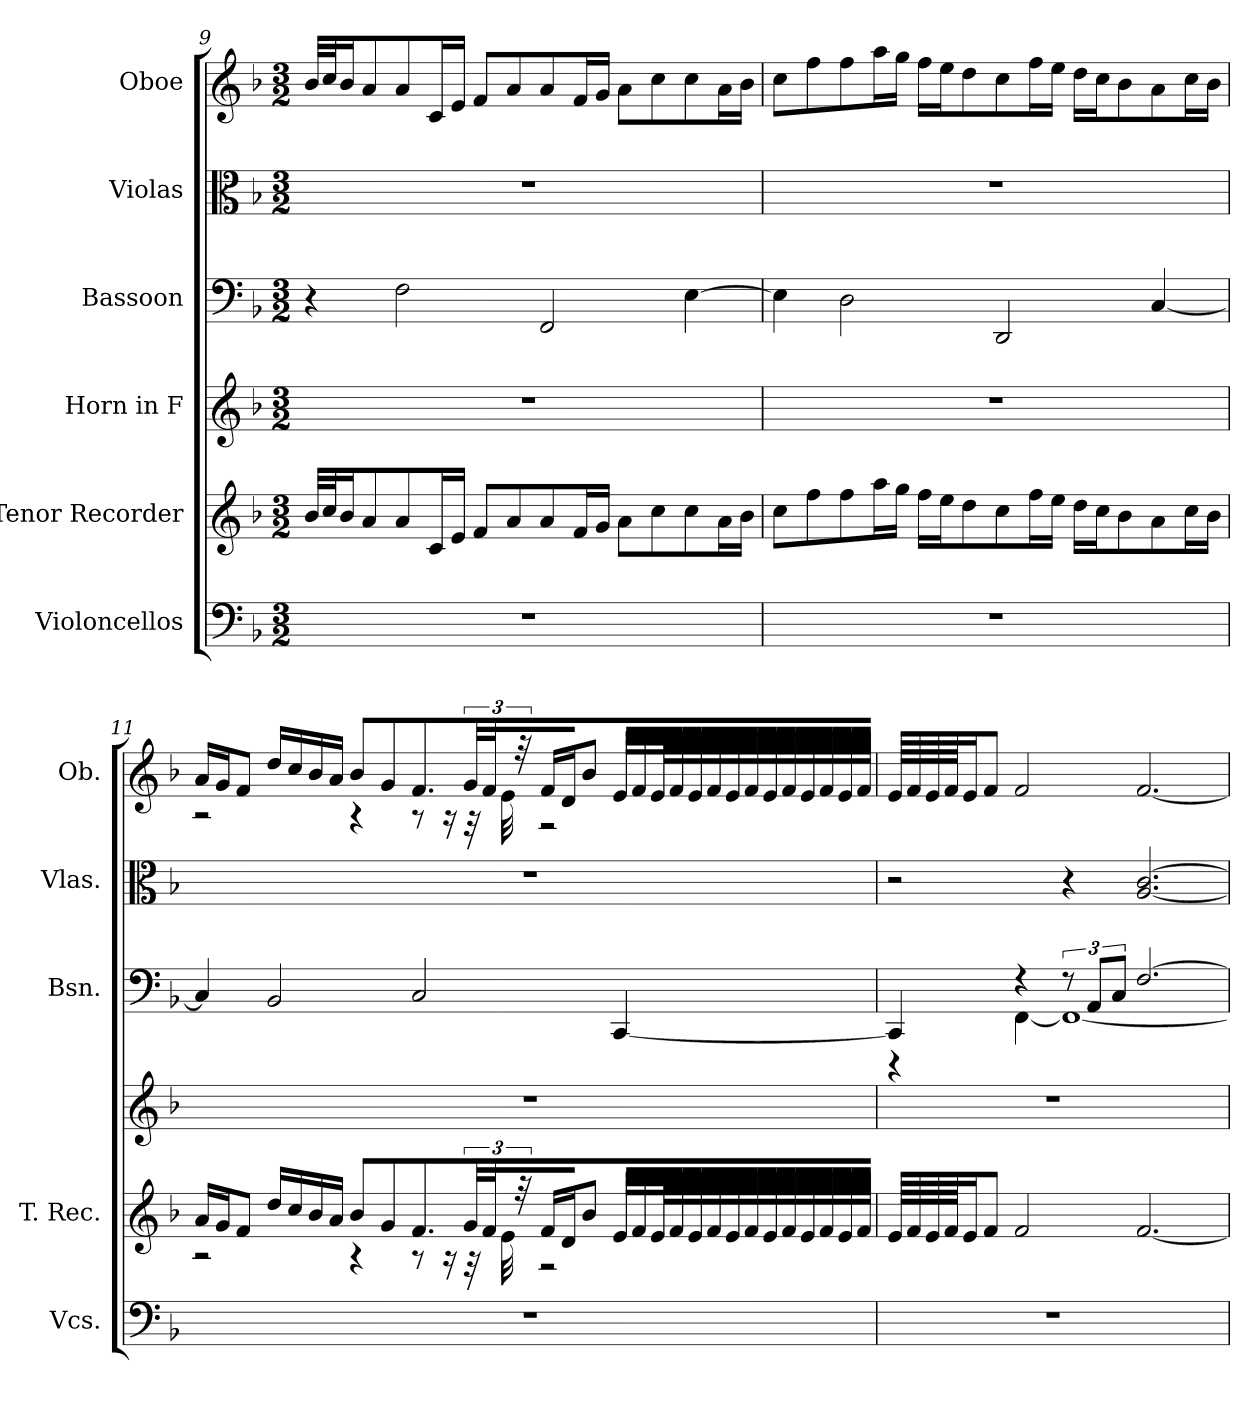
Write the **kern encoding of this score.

**kern	**kern	**kern	**kern	**kern	**kern
*part6	*part5	*part4	*part3	*part2	*part1
*staff6	*staff5	*staff4	*staff3	*staff2	*staff1
*I"Violoncellos	*I"Tenor Recorder	*I"Horn in F	*I"Bassoon	*I"Violas	*I"Oboe
*I'Vcs.	*I'T. Rec.	*	*I'Bsn.	*I'Vlas.	*I'Ob.
!!LO:PB:g=z
*clefF4	*clefG2	*clefG2	*clefF4	*clefC3	*clefG2
*	*	*ITrd4c7	*	*	*
*k[b-]	*k[b-]	*k[b-e-]	*k[b-]	*k[b-]	*k[b-]
*M3/2	*M3/2	*M3/2	*M3/2	*M3/2	*M3/2
=9	=9	=9	=9	=9	=9
1.r	32b-/LLL	1.r	4r	1.r	32b-/LLL
.	32cc/J	.	.	.	32cc/J
.	16b-/J	.	.	.	16b-/J
.	8a/	.	.	.	8a/
.	8a/	.	2F\	.	8a/
.	16c/L	.	.	.	16c/L
.	16e/JJ	.	.	.	16e/JJ
.	8f/L	.	.	.	8f/L
.	8a/	.	.	.	8a/
.	8a/	.	2FF/	.	8a/
.	16f/L	.	.	.	16f/L
.	16g/JJ	.	.	.	16g/JJ
.	8a\L	.	.	.	8a\L
.	8cc\	.	.	.	8cc\
.	8cc\	.	[4E\	.	8cc\
.	16a\L	.	.	.	16a\L
.	16b-\JJ	.	.	.	16b-\JJ
=10	=10	=10	=10	=10	=10
1.r	8cc\L	1.r	4E\]	1.r	8cc\L
.	8ff\	.	.	.	8ff\
.	8ff\	.	2D\	.	8ff\
.	16aa\L	.	.	.	16aa\L
.	16gg\JJ	.	.	.	16gg\JJ
.	16ff\LL	.	.	.	16ff\LL
.	16ee\J	.	.	.	16ee\J
.	8dd\	.	.	.	8dd\
.	8cc\	.	2DD/	.	8cc\
.	16ff\L	.	.	.	16ff\L
.	16ee\JJ	.	.	.	16ee\JJ
.	16dd\LL	.	.	.	16dd\LL
.	16cc\J	.	.	.	16cc\J
.	8b-\	.	.	.	8b-\
.	8a\	.	[4C/	.	8a\
.	16cc\L	.	.	.	16cc\L
.	16b-\JJ	.	.	.	16b-\JJ
!!LO:LB:g=z
=11	=11	=11	=11	=11	=11
*	*^	*	*	*	*^
1.r	16a/LL	2r	1.r	4C/]	1.r	16a/LL	2r
.	16g/J	.	.	.	.	16g/J	.
.	8f/J	.	.	.	.	8f/J	.
.	16dd/LL	.	.	2BB-/	.	16dd/LL	.
.	16cc/	.	.	.	.	16cc/	.
.	16b-/	.	.	.	.	16b-/	.
.	16a/JJ	.	.	.	.	16a/JJ	.
.	8b-/L	4r	.	.	.	8b-/L	4r
.	8g/	.	.	.	.	8g/	.
.	8.f/	8r	.	2C/	.	8.f/	8r
.	.	16r	.	.	.	.	16r
.	48g/LL	32r	.	.	.	48g/LL	32r
.	48f/JJJ	.	.	.	.	48f/JJJ	.
.	.	32e\	.	.	.	.	32e\
.	48r	.	.	.	.	48r	.
.	16f/LL	2r	.	.	.	16f/LL	2r
.	16d/J	.	.	.	.	16d/J	.
.	8b-/J	.	.	.	.	8b-/J	.
.	32e/LLL	.	.	[4CC/	.	32e/LLL	.
.	32f/	.	.	.	.	32f/	.
.	64e/L	.	.	.	.	64e/L	.
.	64f/	.	.	.	.	64f/	.
.	64e/	.	.	.	.	64e/	.
.	64f/	.	.	.	.	64f/	.
.	64e/	.	.	.	.	64e/	.
.	64f/	.	.	.	.	64f/	.
.	64e/	.	.	.	.	64e/	.
.	64f/	.	.	.	.	64f/	.
.	64e/	.	.	.	.	64e/	.
.	64f/	.	.	.	.	64f/	.
.	64e/	.	.	.	.	64e/	.
.	64f/JJJJ	.	.	.	.	64f/JJJJ	.
*	*v	*v	*	*	*	*v	*v
=12	=12	=12	=12	=12	=12
*	*	*	*^	*	*
1.r	64e/LLLL	1.r	4CC/]	4r	2r	64e/LLLL
.	64f/	.	.	.	.	64f/
.	64e/	.	.	.	.	64e/
.	64f/JJ	.	.	.	.	64f/JJ
.	16e/J	.	.	.	.	16e/J
.	8f/J	.	.	.	.	8f/J
.	2f/	.	4r	[4FF\	.	2f/
.	.	.	12r	1FF_	4r	.
.	.	.	12AA/L	.	.	.
.	.	.	12C/J	.	.	.
.	[2.f/	.	[2.F/	.	[2.A/ [2.c/	[2.f/
*	*	*	*v	*v	*	*
=	=	=	=	=	=
*-	*-	*-	*-	*-	*-
